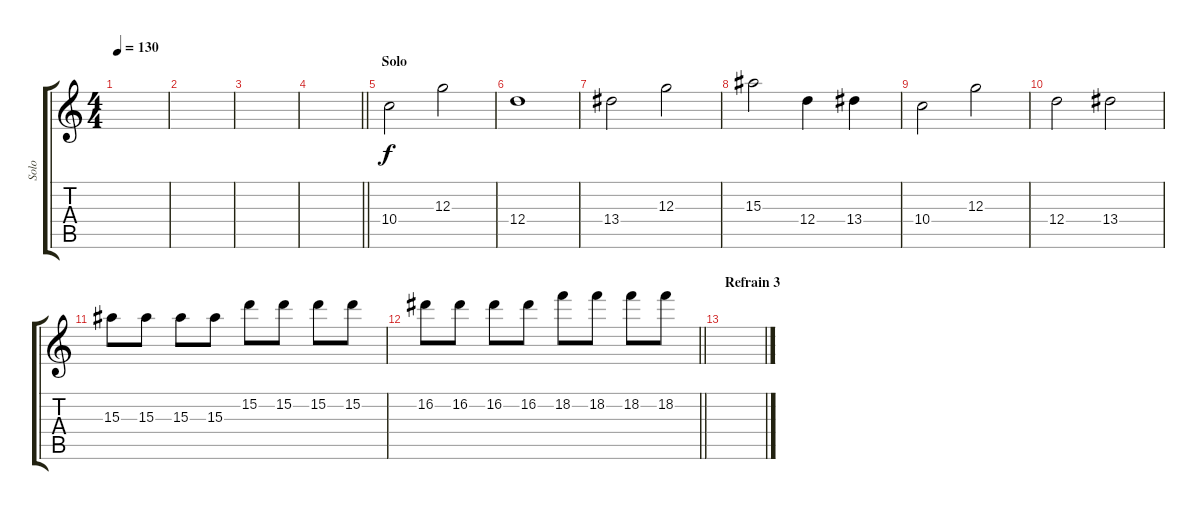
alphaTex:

\track ("Solo" "Solo") {instrument distortionguitar}
\staff {score tabs}
\tuning (E4 B3 G3 D3 A2 E2) {hide}
\ts (4 4)
\tempo 130
\clef g2
\ks c
|
|
|
\barLineRight lightlight
|
\section ("" "Solo")
10.4.2 12.3.2 |
12.4.1 |
13.4.2 12.3.2 |
15.3.2 12.4.4 13.4.4{dy f} |
10.4.2 12.3.2 |
12.4.2 13.4.2 |
15.3.8 15.3.8 15.3.8 15.3.8 15.2.8 15.2.8 15.2.8 15.2.8 |
\barLineRight lightlight
16.2.8 16.2.8 16.2.8 16.2.8 18.2.8 18.2.8 18.2.8 18.2.8 |
\section ("" "Refrain 3")
